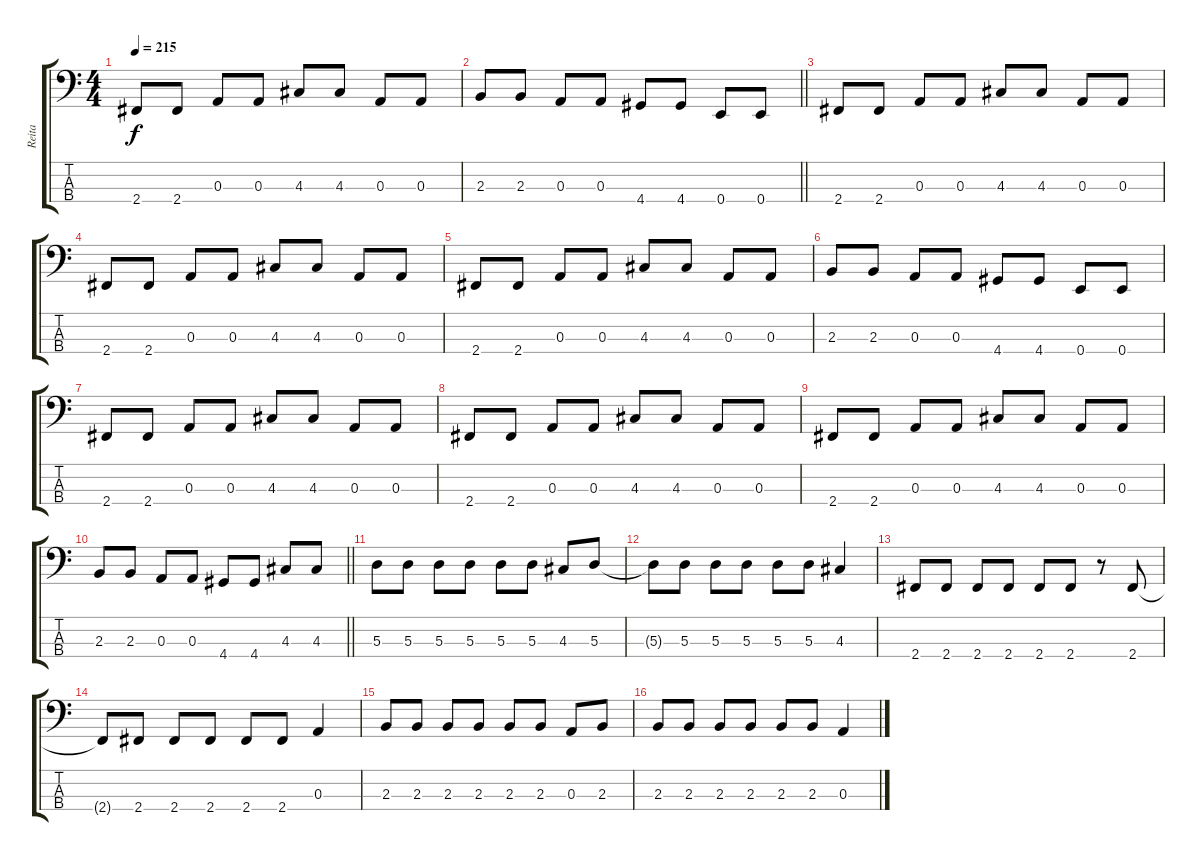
\track ("Reita" "Reita") {instrument electricbasspick}
\staff {score tabs}
\tuning (G2 D2 A1 E1) {hide}
\ts (4 4)
\tempo 215
\clef f4
\ks c
2.4.8{dy f} 2.4.8 0.3.8 0.3.8 4.3.8 4.3.8 0.3.8 0.3.8 |
\barLineRight lightlight
2.3.8 2.3.8 0.3.8 0.3.8 4.4.8 4.4.8 0.4.8 0.4.8 |
2.4.8 2.4.8 0.3.8 0.3.8 4.3.8 4.3.8 0.3.8 0.3.8 |
2.4.8 2.4.8 0.3.8 0.3.8 4.3.8 4.3.8 0.3.8 0.3.8 |
2.4.8 2.4.8 0.3.8 0.3.8 4.3.8 4.3.8 0.3.8 0.3.8 |
2.3.8 2.3.8 0.3.8 0.3.8 4.4.8 4.4.8 0.4.8 0.4.8 |
2.4.8 2.4.8 0.3.8 0.3.8 4.3.8 4.3.8 0.3.8 0.3.8 |
2.4.8 2.4.8 0.3.8 0.3.8 4.3.8 4.3.8 0.3.8 0.3.8 |
2.4.8 2.4.8 0.3.8 0.3.8 4.3.8 4.3.8 0.3.8 0.3.8 |
\barLineRight lightlight
2.3.8 2.3.8 0.3.8 0.3.8 4.4.8 4.4.8 4.3.8 4.3.8 |
5.3.8 5.3.8 5.3.8 5.3.8 5.3.8 5.3.8 4.3.8 5.3.8 |
5.3{t}.8 5.3.8 5.3.8 5.3.8 5.3.8 5.3.8 4.3.4 |
2.4.8 2.4.8 2.4.8 2.4.8 2.4.8 2.4.8 r.8 2.4.8 |
2.4{t}.8 2.4.8 2.4.8 2.4.8 2.4.8 2.4.8 0.3.4 |
2.3.8 2.3.8 2.3.8 2.3.8 2.3.8 2.3.8 0.3.8 2.3.8 |
2.3.8 2.3.8 2.3.8 2.3.8 2.3.8 2.3.8 0.3.4
